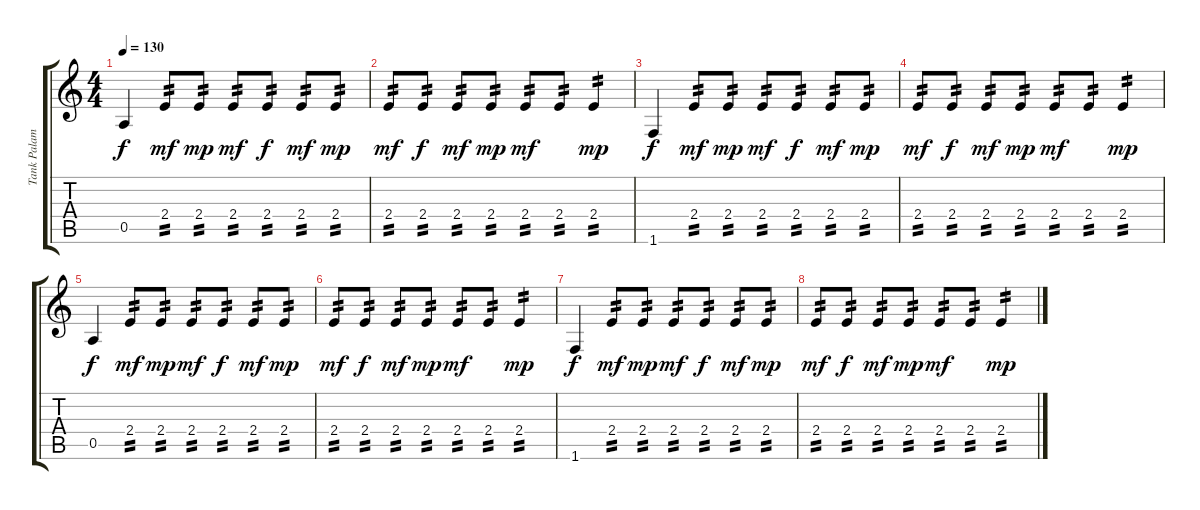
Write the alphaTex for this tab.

\track ("Tank Palamara I" "Tank Palam") {instrument distortionguitar}
\staff {score tabs}
\tuning (E4 B3 G3 D3 A2 E2) {hide}
\ts (4 4)
\tempo 130
\clef g2
\ks c
0.5.4{dy f} 2.4.8{tp 2 dy mf} 2.4.8{tp 2 dy mp} 2.4.8{tp 2 dy mf} 2.4.8{tp 2 dy f} 2.4.8{tp 2 dy mf} 2.4.8{tp 2 dy mp} |
2.4.8{tp 2 dy mf} 2.4.8{tp 2 dy f} 2.4.8{tp 2 dy mf} 2.4.8{tp 2 dy mp} 2.4.8{tp 2 dy mf} 2.4.8{tp 2} 2.4.4{tp 2 dy mp} |
1.6.4{dy f} 2.4.8{tp 2 dy mf} 2.4.8{tp 2 dy mp} 2.4.8{tp 2 dy mf} 2.4.8{tp 2 dy f} 2.4.8{tp 2 dy mf} 2.4.8{tp 2 dy mp} |
2.4.8{tp 2 dy mf} 2.4.8{tp 2 dy f} 2.4.8{tp 2 dy mf} 2.4.8{tp 2 dy mp} 2.4.8{tp 2 dy mf} 2.4.8{tp 2} 2.4.4{tp 2 dy mp} |
0.5.4{dy f} 2.4.8{tp 2 dy mf} 2.4.8{tp 2 dy mp} 2.4.8{tp 2 dy mf} 2.4.8{tp 2 dy f} 2.4.8{tp 2 dy mf} 2.4.8{tp 2 dy mp} |
2.4.8{tp 2 dy mf} 2.4.8{tp 2 dy f} 2.4.8{tp 2 dy mf} 2.4.8{tp 2 dy mp} 2.4.8{tp 2 dy mf} 2.4.8{tp 2} 2.4.4{tp 2 dy mp} |
1.6.4{dy f} 2.4.8{tp 2 dy mf} 2.4.8{tp 2 dy mp} 2.4.8{tp 2 dy mf} 2.4.8{tp 2 dy f} 2.4.8{tp 2 dy mf} 2.4.8{tp 2 dy mp} |
2.4.8{tp 2 dy mf} 2.4.8{tp 2 dy f} 2.4.8{tp 2 dy mf} 2.4.8{tp 2 dy mp} 2.4.8{tp 2 dy mf} 2.4.8{tp 2} 2.4.4{tp 2 dy mp}
